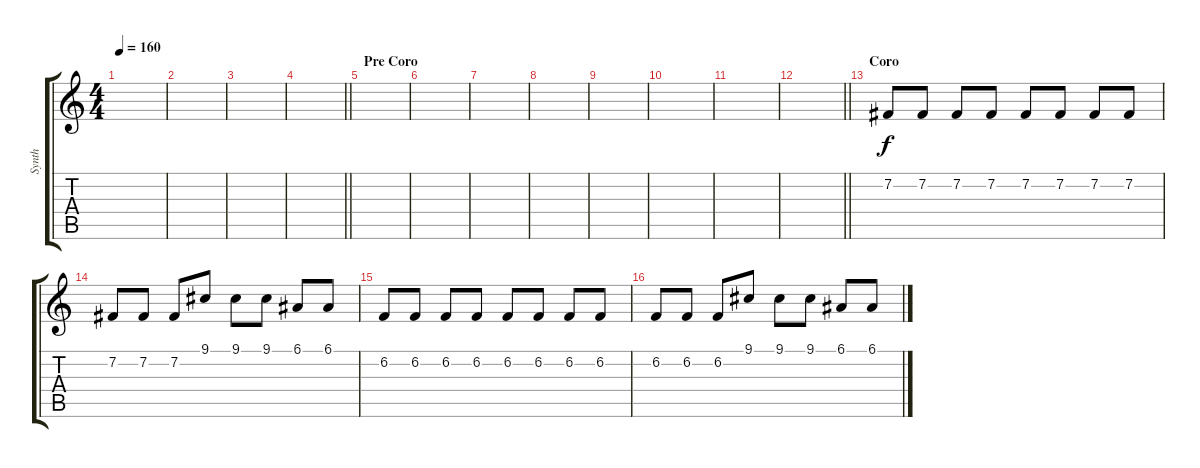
\track ("Synth" "Synth") {instrument pad2warm}
\staff {score tabs}
\tuning (E4 B3 G3 D3 A2 E2) {hide}
\ts (4 4)
\tempo 160
\clef g2
\ks c
|
|
|
\barLineRight lightlight
|
\section ("" "Pre Coro")
|
|
|
|
|
|
|
\barLineRight lightlight
|
\section ("" "Coro")
7.2.8 7.2.8 7.2.8 7.2.8 7.2.8 7.2.8 7.2.8 7.2.8 |
7.2.8 7.2.8 7.2.8 9.1.8 9.1.8 9.1.8 6.1.8 6.1.8 |
6.2.8 6.2.8 6.2.8 6.2.8 6.2.8 6.2.8 6.2.8 6.2.8 |
6.2.8 6.2.8 6.2.8 9.1.8 9.1.8 9.1.8 6.1.8 6.1.8
